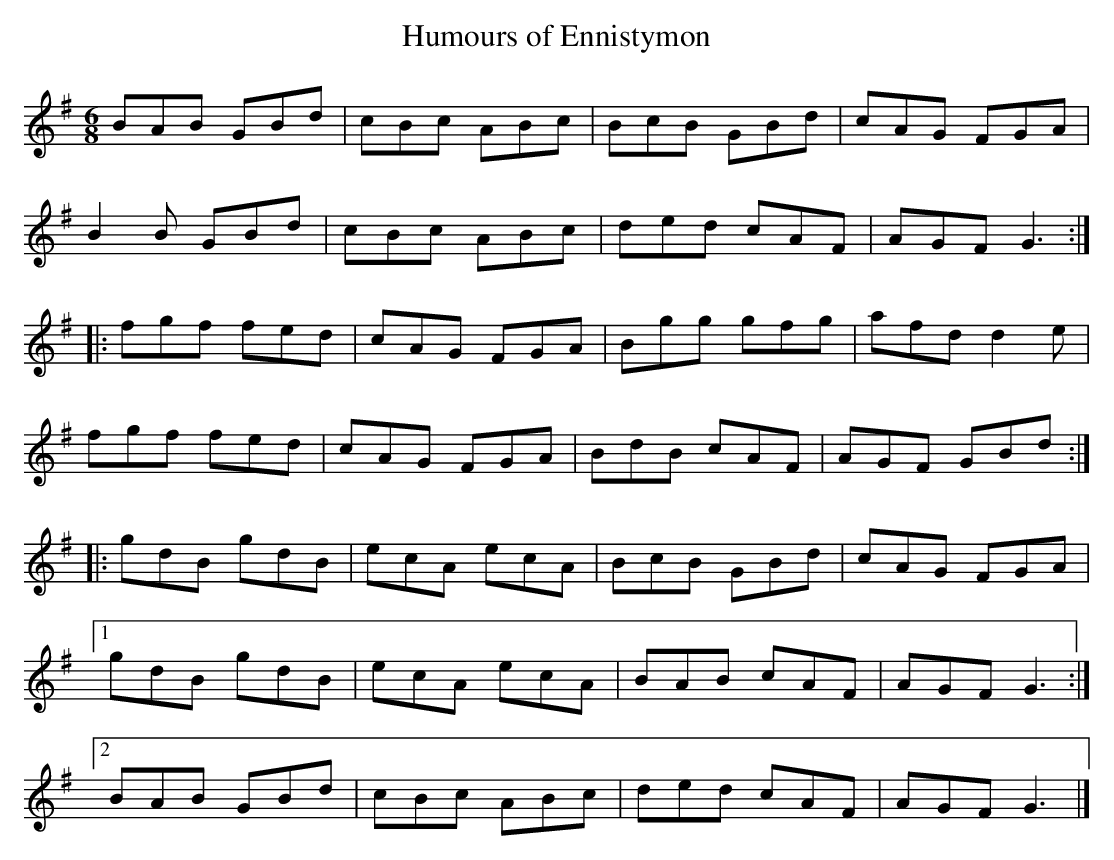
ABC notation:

X:1
T:Humours of Ennistymon
M:6/8
L:1/8
K:G
BAB GBd | cBc ABc | BcB GBd | cAG FGA |
B2B GBd | cBc ABc | ded cAF | AGF G3 :|
|:fgf fed | cAG FGA | Bgg gfg | afd d2 e |
fgf fed | cAG FGA | BdB cAF | AGF GBd :|
|:gdB gdB | ecA ecA | BcB GBd | cAG FGA |1
gdB gdB | ecA ecA | BAB cAF| AGF G3 :|2
BAB GBd | cBc ABc | ded cAF | AGF G3 |]
